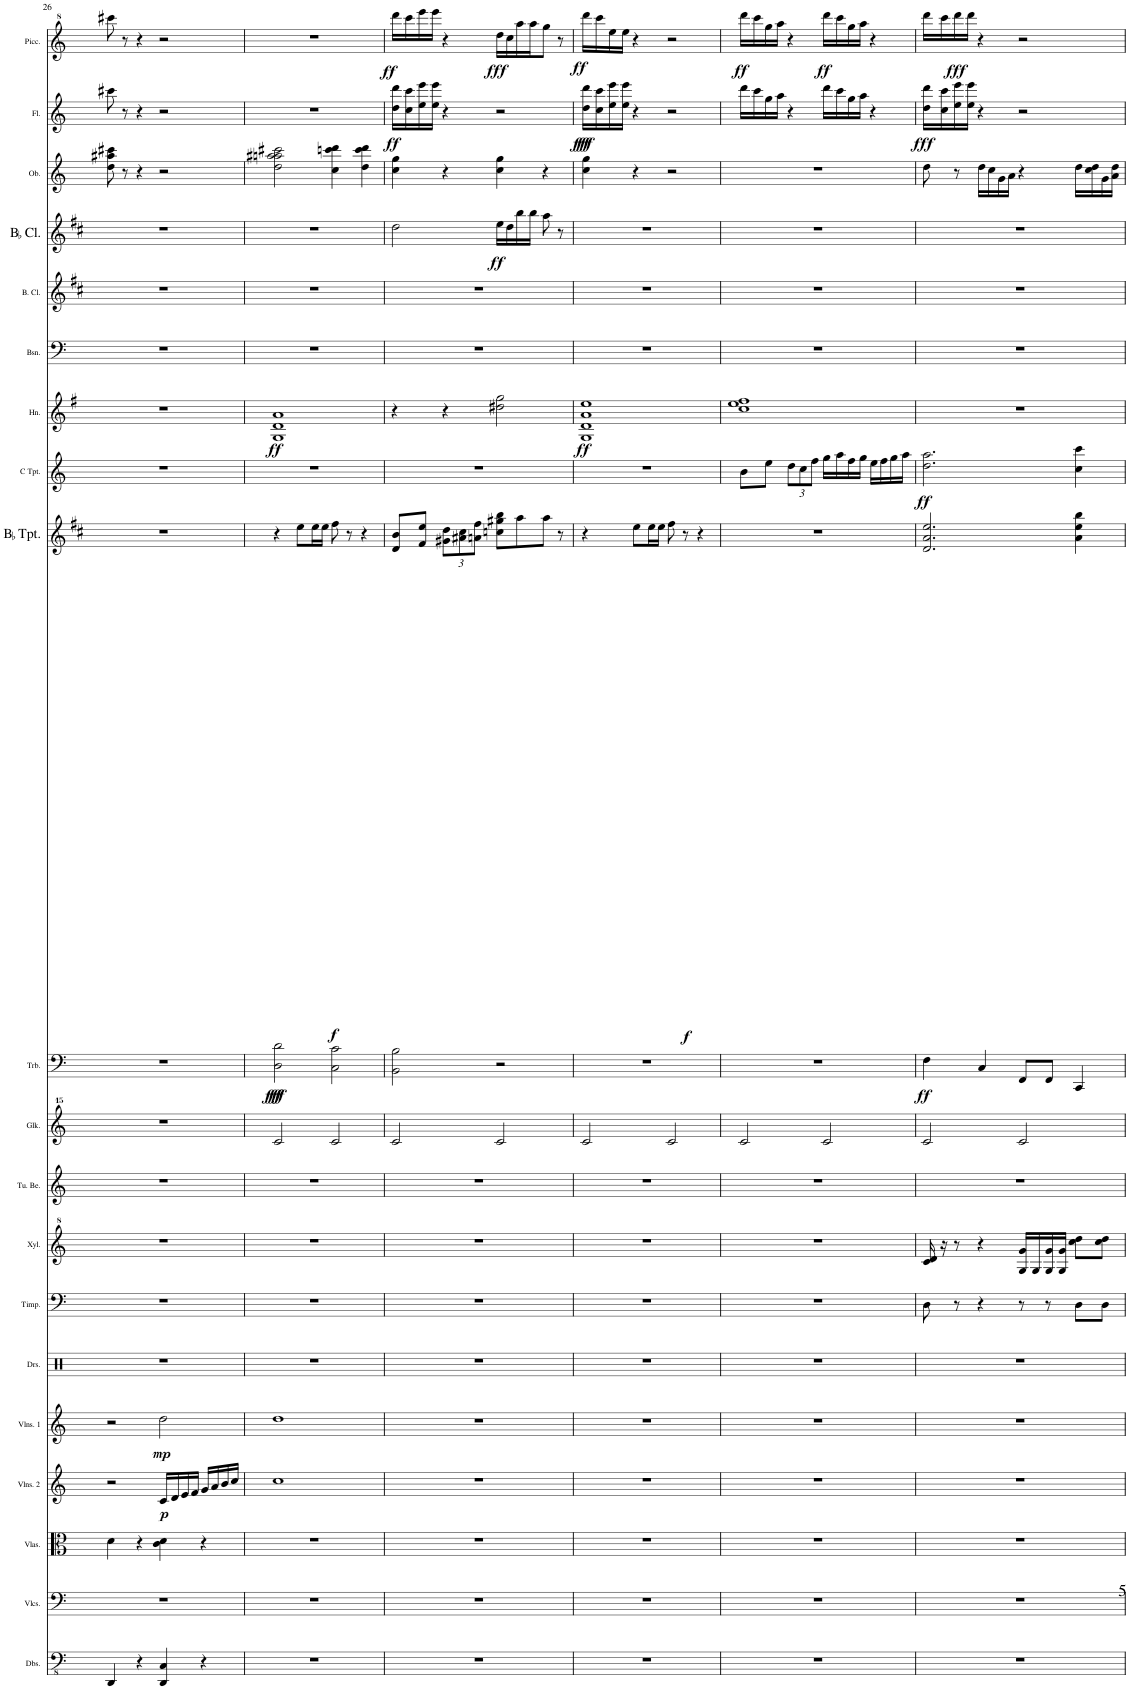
**kern	**kern	**kern	**kern	**dynam	**kern	**dynam	**kern	**kern	**kern	**kern	**kern	**kern	**dynam	**kern	**dynam	**kern	**dynam	**kern	**dynam	**kern	**kern	**kern	**dynam	**kern	**kern	**dynam	**kern	**dynam
*part20	*part19	*part18	*part17	*part17	*part16	*part16	*part15	*part14	*part13	*part12	*part11	*part10	*part10	*part9	*part9	*part8	*part8	*part7	*part7	*part6	*part5	*part4	*part4	*part3	*part2	*part2	*part1	*part1
*staff20	*staff19	*staff18	*staff17	*staff17	*staff16	*staff16	*staff15	*staff14	*staff13	*staff12	*staff11	*staff10	*staff10	*staff9	*staff9	*staff8	*staff8	*staff7	*staff7	*staff6	*staff5	*staff4	*staff4	*staff3	*staff2	*staff2	*staff1	*staff1
*I"Double Basses	*I"Violoncellos	*I"Violas	*I"Violins 2	*	*I"Violins 1	*	*I"Drumset	*I"Timpani	*I"Xylophone	*I"Tubular Bells	*I"Glockenspiel	*I"Trombone	*	*I"BaccidentalFlat Trumpet	*	*I"C Trumpet	*	*I"Horn	*	*I"Bassoon	*I"Bass Clarinet	*I"BaccidentalFlat Clarinet	*	*I"Oboe	*I"Flute	*	*I"Piccolo	*
*I'Dbs.	*I'Vlcs.	*I'Vlas.	*I'Vlns. 2	*	*I'Vlns. 1	*	*I'Drs.	*I'Timp.	*I'Xyl.	*I'Tu. Be.	*I'Glk.	*I'Trb.	*	*I'BaccidentalFlat Tpt.	*	*I'C Tpt.	*	*I'Hn.	*	*I'Bsn.	*I'B. Cl.	*I'BaccidentalFlat Cl.	*	*I'Ob.	*I'Fl.	*	*I'Picc.	*
!!LO:PB:g=z
*clefFv4	*clefF4	*clefC3	*clefG2	*	*clefG2	*	*clefX	*clefF4	*clefG^2	*clefG2	*clefG^^2	*clefF4	*	*clefG2	*	*clefG2	*	*clefG2	*	*clefF4	*clefG2	*clefG2	*	*clefG2	*clefG2	*	*clefG^2	*
*	*	*	*	*	*	*	*	*	*	*	*	*	*	*Trd1c2	*	*	*	*Trd4c7	*	*	*Trd8c14	*Trd1c2	*	*	*	*	*Trd-7c-12	*
*k[]	*k[]	*k[]	*k[]	*	*k[]	*	*k[]	*k[]	*k[]	*k[]	*k[]	*k[]	*	*k[f#c#]	*	*k[]	*	*k[f#]	*	*k[]	*k[f#c#]	*k[f#c#]	*	*k[]	*k[]	*	*k[]	*
*M4/4	*M4/4	*M4/4	*M4/4	*	*M4/4	*	*M4/4	*M4/4	*M4/4	*M4/4	*M4/4	*M4/4	*	*M4/4	*	*M4/4	*	*M4/4	*	*M4/4	*M4/4	*M4/4	*	*M4/4	*	*	*	*
=26	=26	=26	=26	=26	=26	=26	=26	=26	=26	=26	=26	=26	=26	=26	=26	=26	=26	=26	=26	=26	=26	=26	=26	=26	=26	=26	=26	=26
4DDD/	1r	4d\	2r	.	2r	.	1r	1r	1r	1r	1r	1r	.	1r	.	1r	.	1r	.	1r	1r	1r	.	8dd\ 8aa#X\ 8ccc#X\	8ccc#X\	.	8cccc#X\	.
.	.	.	.	.	.	.	.	.	.	.	.	.	.	.	.	.	.	.	.	.	.	.	.	8r	8r	.	8r	.
4r	.	4r	.	.	.	.	.	.	.	.	.	.	.	.	.	.	.	.	.	.	.	.	.	4r	4r	.	4r	.
!	!	!	!	!LO:DY:b	!	!LO:DY:b	!	!	!	!	!	!	!	!	!	!	!	!	!	!	!	!	!	!	!	!	!	!
4DDD/ 4CC/	.	4c\ 4d\	16c/LL	p	2dd\	mp	.	.	.	.	.	.	.	.	.	.	.	.	.	.	.	.	.	2r	2r	.	2r	.
.	.	.	16d/	.	.	.	.	.	.	.	.	.	.	.	.	.	.	.	.	.	.	.	.	.	.	.	.	.
.	.	.	16e/	.	.	.	.	.	.	.	.	.	.	.	.	.	.	.	.	.	.	.	.	.	.	.	.	.
.	.	.	16f/JJ	.	.	.	.	.	.	.	.	.	.	.	.	.	.	.	.	.	.	.	.	.	.	.	.	.
4r	.	4r	16g/LL	.	.	.	.	.	.	.	.	.	.	.	.	.	.	.	.	.	.	.	.	.	.	.	.	.
.	.	.	16a/	.	.	.	.	.	.	.	.	.	.	.	.	.	.	.	.	.	.	.	.	.	.	.	.	.
.	.	.	16b/	.	.	.	.	.	.	.	.	.	.	.	.	.	.	.	.	.	.	.	.	.	.	.	.	.
.	.	.	16cc/JJ	.	.	.	.	.	.	.	.	.	.	.	.	.	.	.	.	.	.	.	.	.	.	.	.	.
=27	=27	=27	=27	=27	=27	=27	=27	=27	=27	=27	=27	=27	=27	=27	=27	=27	=27	=27	=27	=27	=27	=27	=27	=27	=27	=27	=27	=27
!	!	!	!	!	!	!	!	!	!	!	!	!	!LO:DY:b	!	!	!	!	!	!	!	!	!	!	!	!	!	!	!
!	!	!	!	!	!	!	!	!	!	!	!	!	!LO:DY:n=1:b	!	!	!	!	!	!	!	!	!	!	!	!	!	!	!
!	!	!	!	!	!	!	!	!	!	!	!	!	!LO:DY:n=2:b	!	!	!	!	!	!LO:DY:b	!	!	!	!	!	!	!	!	!
1r	1r	1r	1cc	.	1dd	.	1r	1r	1r	1r	2ccc/	2D\ 2d\	f ff fff	4r	.	1r	.	1G 1d 1a	ff	1r	1r	1r	.	2dd\ 2aan\ 2aa#X\ 2ccc#X\	1r	.	1r	.
!	!	!	!	!	!	!	!	!	!	!	!	!	!	!	!LO:DY:b	!	!	!	!	!	!	!	!	!	!	!	!	!
.	.	.	.	.	.	.	.	.	.	.	.	.	.	8ee\L	f	.	.	.	.	.	.	.	.	.	.	.	.	.
.	.	.	.	.	.	.	.	.	.	.	.	.	.	16ee\L	.	.	.	.	.	.	.	.	.	.	.	.	.	.
.	.	.	.	.	.	.	.	.	.	.	.	.	.	16ee\JJ	.	.	.	.	.	.	.	.	.	.	.	.	.	.
.	.	.	.	.	.	.	.	.	.	.	2ccc/	2C\ 2c\	.	8ff#\	.	.	.	.	.	.	.	.	.	4cc\ 4cccn\ 4ddd\	.	.	.	.
.	.	.	.	.	.	.	.	.	.	.	.	.	.	8r	.	.	.	.	.	.	.	.	.	.	.	.	.	.
.	.	.	.	.	.	.	.	.	.	.	.	.	.	4r	.	.	.	.	.	.	.	.	.	4dd\ 4ccc\ 4ddd\	.	.	.	.
=28	=28	=28	=28	=28	=28	=28	=28	=28	=28	=28	=28	=28	=28	=28	=28	=28	=28	=28	=28	=28	=28	=28	=28	=28	=28	=28	=28	=28
!	!	!	!	!	!	!	!	!	!	!	!	!	!	!	!	!	!	!	!	!	!	!	!	!	!	!LO:DY:b	!	!LO:DY:b
1r	1r	1r	1r	.	1r	.	1r	1r	1r	1r	2ccc/	2BB\ 2B\	.	8d/ 8b/L	.	1r	.	4r	.	1r	1r	2dd\	.	4cc\ 4gg\	16dd\ 16ddd\LL	ff	16dddd\LL	ff
.	.	.	.	.	.	.	.	.	.	.	.	.	.	.	.	.	.	.	.	.	.	.	.	.	16cc\ 16ccc\	.	16cccc\	.
.	.	.	.	.	.	.	.	.	.	.	.	.	.	8f#/ 8ee/J	.	.	.	.	.	.	.	.	.	.	16ee\ 16eee\	.	16eeee\	.
.	.	.	.	.	.	.	.	.	.	.	.	.	.	.	.	.	.	.	.	.	.	.	.	.	16ee\ 16eee\JJ	.	16eeee\JJ	.
*	*	*	*	*	*	*	*	*	*	*	*	*	*	*Xbrackettup	*	*	*	*	*	*	*	*	*	*	*	*	*	*
.	.	.	.	.	.	.	.	.	.	.	.	.	.	12g#X\ 12dd\L	.	.	.	4r	.	.	.	.	.	4r	4r	.	4r	.
.	.	.	.	.	.	.	.	.	.	.	.	.	.	12a#X\ 12cc#\	.	.	.	.	.	.	.	.	.	.	.	.	.	.
.	.	.	.	.	.	.	.	.	.	.	.	.	.	12an\ 12ff#\J	.	.	.	.	.	.	.	.	.	.	.	.	.	.
!	!	!	!	!	!	!	!	!	!	!	!	!	!	!	!	!	!	!	!	!	!	!	!LO:DY:b	!	!	!	!	!LO:DY:b
.	.	.	.	.	.	.	.	.	.	.	2ccc/	2r	.	8ccn\ 8gg#X\ 8bb\L	.	.	.	2dd#X\ 2gg\	.	.	.	16ee\LL	ff	4cc\ 4gg\	2r	.	16ddd\LL	fff
.	.	.	.	.	.	.	.	.	.	.	.	.	.	.	.	.	.	.	.	.	.	16dd\	.	.	.	.	16ccc\	.
.	.	.	.	.	.	.	.	.	.	.	.	.	.	8aa\	.	.	.	.	.	.	.	16bb\	.	.	.	.	16aaa\	.
.	.	.	.	.	.	.	.	.	.	.	.	.	.	.	.	.	.	.	.	.	.	16bb\JJ	.	.	.	.	16aaa\J	.
.	.	.	.	.	.	.	.	.	.	.	.	.	.	8aa\J	.	.	.	.	.	.	.	8aa\	.	4r	.	.	8ggg\J	.
.	.	.	.	.	.	.	.	.	.	.	.	.	.	8r	.	.	.	.	.	.	.	8r	.	.	.	.	8r	.
=29	=29	=29	=29	=29	=29	=29	=29	=29	=29	=29	=29	=29	=29	=29	=29	=29	=29	=29	=29	=29	=29	=29	=29	=29	=29	=29	=29	=29
!	!	!	!	!	!	!	!	!	!	!	!	!	!	!	!	!	!	!	!LO:DY:b	!	!	!	!	!	!	!LO:DY:b	!	!
!	!	!	!	!	!	!	!	!	!	!	!	!	!	!	!	!	!	!	!	!	!	!	!	!	!	!LO:DY:n=1:b	!	!LO:DY:b
1r	1r	1r	1r	.	1r	.	1r	1r	1r	1r	2ccc/	1r	.	4r	.	1r	.	1G 1d 1a 1ee	ff	1r	1r	1r	.	4cc\ 4gg\	16dd\ 16ddd\LL	ff fff	16dddd\LL	ff
.	.	.	.	.	.	.	.	.	.	.	.	.	.	.	.	.	.	.	.	.	.	.	.	.	16cc\ 16ccc\	.	16cccc\	.
.	.	.	.	.	.	.	.	.	.	.	.	.	.	.	.	.	.	.	.	.	.	.	.	.	16ee\ 16eee\	.	16eee\	.
.	.	.	.	.	.	.	.	.	.	.	.	.	.	.	.	.	.	.	.	.	.	.	.	.	16ee\ 16eee\JJ	.	16eee\JJ	.
!	!	!	!	!	!	!	!	!	!	!	!	!	!	!	!LO:DY:b	!	!	!	!	!	!	!	!	!	!	!	!	!
.	.	.	.	.	.	.	.	.	.	.	.	.	.	8ee\L	f	.	.	.	.	.	.	.	.	4r	4r	.	4r	.
.	.	.	.	.	.	.	.	.	.	.	.	.	.	16ee\L	.	.	.	.	.	.	.	.	.	.	.	.	.	.
.	.	.	.	.	.	.	.	.	.	.	.	.	.	16ee\JJ	.	.	.	.	.	.	.	.	.	.	.	.	.	.
.	.	.	.	.	.	.	.	.	.	.	2ccc/	.	.	8ff#\	.	.	.	.	.	.	.	.	.	2r	2r	.	2r	.
.	.	.	.	.	.	.	.	.	.	.	.	.	.	8r	.	.	.	.	.	.	.	.	.	.	.	.	.	.
.	.	.	.	.	.	.	.	.	.	.	.	.	.	4r	.	.	.	.	.	.	.	.	.	.	.	.	.	.
=30	=30	=30	=30	=30	=30	=30	=30	=30	=30	=30	=30	=30	=30	=30	=30	=30	=30	=30	=30	=30	=30	=30	=30	=30	=30	=30	=30	=30
!	!	!	!	!	!	!	!	!	!	!	!	!	!	!	!	!	!	!	!	!	!	!	!	!	!	!	!	!LO:DY:b
1r	1r	1r	1r	.	1r	.	1r	1r	1r	1r	2ccc/	1r	.	1r	.	8b\L	.	1cc 1ee 1ff#	.	1r	1r	1r	.	1r	16ddd\LL	.	16dddd\LL	ff
.	.	.	.	.	.	.	.	.	.	.	.	.	.	.	.	.	.	.	.	.	.	.	.	.	16ccc\	.	16cccc\	.
.	.	.	.	.	.	.	.	.	.	.	.	.	.	.	.	8ee\J	.	.	.	.	.	.	.	.	16gg\	.	16ggg\	.
.	.	.	.	.	.	.	.	.	.	.	.	.	.	.	.	.	.	.	.	.	.	.	.	.	16aa\JJ	.	16aaa\JJ	.
*	*	*	*	*	*	*	*	*	*	*	*	*	*	*	*	*Xbrackettup	*	*	*	*	*	*	*	*	*	*	*	*
.	.	.	.	.	.	.	.	.	.	.	.	.	.	.	.	12dd\L	.	.	.	.	.	.	.	.	4r	.	4r	.
.	.	.	.	.	.	.	.	.	.	.	.	.	.	.	.	12cc\	.	.	.	.	.	.	.	.	.	.	.	.
.	.	.	.	.	.	.	.	.	.	.	.	.	.	.	.	12ff\J	.	.	.	.	.	.	.	.	.	.	.	.
!	!	!	!	!	!	!	!	!	!	!	!	!	!	!	!	!	!	!	!	!	!	!	!	!	!	!	!	!LO:DY:b
.	.	.	.	.	.	.	.	.	.	.	2ccc/	.	.	.	.	16gg\LL	.	.	.	.	.	.	.	.	16ddd\LL	.	16dddd\LL	ff
.	.	.	.	.	.	.	.	.	.	.	.	.	.	.	.	16aa\	.	.	.	.	.	.	.	.	16ccc\	.	16cccc\	.
.	.	.	.	.	.	.	.	.	.	.	.	.	.	.	.	16ff\	.	.	.	.	.	.	.	.	16gg\	.	16ggg\	.
.	.	.	.	.	.	.	.	.	.	.	.	.	.	.	.	16gg\JJ	.	.	.	.	.	.	.	.	16aa\JJ	.	16aaa\JJ	.
.	.	.	.	.	.	.	.	.	.	.	.	.	.	.	.	16ee\LL	.	.	.	.	.	.	.	.	4r	.	4r	.
.	.	.	.	.	.	.	.	.	.	.	.	.	.	.	.	16ff\	.	.	.	.	.	.	.	.	.	.	.	.
.	.	.	.	.	.	.	.	.	.	.	.	.	.	.	.	16gg\	.	.	.	.	.	.	.	.	.	.	.	.
.	.	.	.	.	.	.	.	.	.	.	.	.	.	.	.	16aa\JJ	.	.	.	.	.	.	.	.	.	.	.	.
=31	=31	=31	=31	=31	=31	=31	=31	=31	=31	=31	=31	=31	=31	=31	=31	=31	=31	=31	=31	=31	=31	=31	=31	=31	=31	=31	=31	=31
!	!	!	!	!	!	!	!	!	!	!	!	!	!LO:DY:b	!	!	!	!LO:DY:b	!	!	!	!	!	!	!	!	!LO:DY:b	!	!LO:DY:b
1r	1r	1r	1r	.	1r	.	1r	8D\	16cc/ 16dd/	1r	2ccc/	4F\	ff	2.d/ 2.a/ 2.ee/	.	2.dd\ 2.aa\	ff	1r	.	1r	1r	1r	.	8dd\	16dd\ 16ddd\LL	fff	16dddd\LL	fff
.	.	.	.	.	.	.	.	.	16r	.	.	.	.	.	.	.	.	.	.	.	.	.	.	.	16cc\ 16ccc\	.	16cccc\	.
.	.	.	.	.	.	.	.	8r	8r	.	.	.	.	.	.	.	.	.	.	.	.	.	.	8r	16ee\ 16eee\	.	16dddd\	.
.	.	.	.	.	.	.	.	.	.	.	.	.	.	.	.	.	.	.	.	.	.	.	.	.	16ee\ 16eee\JJ	.	16dddd\JJ	.
.	.	.	.	.	.	.	.	4r	4r	.	.	4C/	.	.	.	.	.	.	.	.	.	.	.	16dd\LL	4r	.	4r	.
.	.	.	.	.	.	.	.	.	.	.	.	.	.	.	.	.	.	.	.	.	.	.	.	16cc\	.	.	.	.
.	.	.	.	.	.	.	.	.	.	.	.	.	.	.	.	.	.	.	.	.	.	.	.	16g\	.	.	.	.
.	.	.	.	.	.	.	.	.	.	.	.	.	.	.	.	.	.	.	.	.	.	.	.	16a\JJ	.	.	.	.
.	.	.	.	.	.	.	.	8r	16g/ 16gg/LL	.	2ccc/	8FF/L	.	.	.	.	.	.	.	.	.	.	.	4r	2r	.	2r	.
.	.	.	.	.	.	.	.	.	16g/	.	.	.	.	.	.	.	.	.	.	.	.	.	.	.	.	.	.	.
.	.	.	.	.	.	.	.	8r	16g/ 16gg/	.	.	8FF/J	.	.	.	.	.	.	.	.	.	.	.	.	.	.	.	.
.	.	.	.	.	.	.	.	.	16g/ 16gg/JJ	.	.	.	.	.	.	.	.	.	.	.	.	.	.	.	.	.	.	.
.	.	.	.	.	.	.	.	8D\L	8ccc\ 8ddd\L	.	.	4CC/	.	4a\ 4ee\ 4bb\	.	4cc\ 4ccc\	.	.	.	.	.	.	.	16dd\LL	.	.	.	.
.	.	.	.	.	.	.	.	.	.	.	.	.	.	.	.	.	.	.	.	.	.	.	.	16cc\ 16dd\	.	.	.	.
.	.	.	.	.	.	.	.	8D\J	8ccc\ 8ddd\J	.	.	.	.	.	.	.	.	.	.	.	.	.	.	16g\	.	.	.	.
.	.	.	.	.	.	.	.	.	.	.	.	.	.	.	.	.	.	.	.	.	.	.	.	16a\ 16dd\JJ	.	.	.	.
=	=	=	=	=	=	=	=	=	=	=	=	=	=	=	=	=	=	=	=	=	=	=	=	=	=	=	=	=
*-	*-	*-	*-	*-	*-	*-	*-	*-	*-	*-	*-	*-	*-	*-	*-	*-	*-	*-	*-	*-	*-	*-	*-	*-	*-	*-	*-	*-
